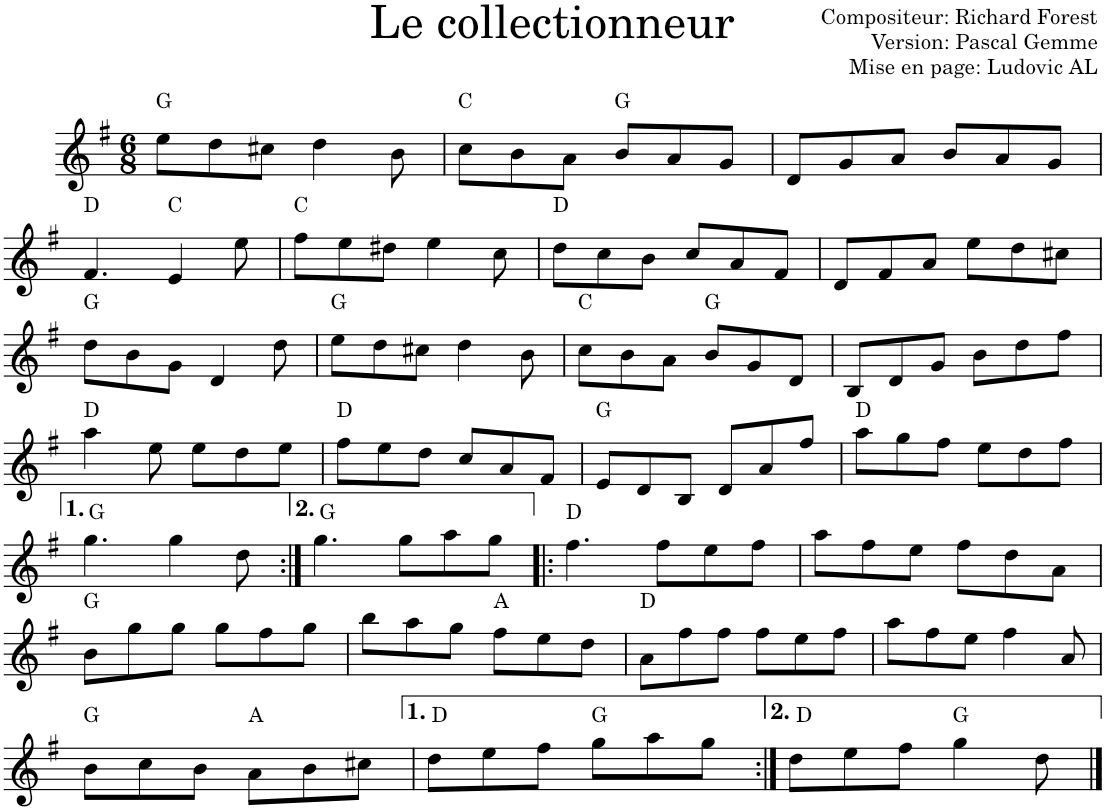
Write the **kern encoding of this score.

**kern	**harte
*part1	*part1
*staff1	*
*I"Voice	*
*I'V	*
*clefG2	*
*k[f#]	*
*M6/8	*
=1	=1
8ee\L	G:maj
8dd\	.
8cc#X\J	.
4dd\	.
8b\	.
=2	=2
8cc\L	C:maj
8b\	.
8a\J	.
8b/L	G:maj
8a/	.
8g/J	.
=3	=3
8d/L	.
8g/	.
8a/J	.
8b/L	.
8a/	.
8g/J	.
!!LO:LB:g=z
=4	=4
4.f#/	D:maj
4e/	C:maj
8ee\	.
=5	=5
8ff#\L	C:maj
8ee\	.
8dd#X\J	.
4ee\	.
8cc\	.
=6	=6
8dd\L	D:maj
8cc\	.
8b\J	.
8cc/L	.
8a/	.
8f#/J	.
=7	=7
8d/L	.
8f#/	.
8a/J	.
8ee\L	.
8dd\	.
8cc#X\J	.
!!LO:LB:g=z
=8	=8
8dd\L	G:maj
8b\	.
8g\J	.
4d/	.
8dd\	.
=9	=9
8ee\L	G:maj
8dd\	.
8cc#X\J	.
4dd\	.
8b\	.
=10	=10
8cc\L	C:maj
8b\	.
8a\J	.
8b/L	G:maj
8g/	.
8d/J	.
=11	=11
8B/L	.
8d/	.
8g/J	.
8b\L	.
8dd\	.
8ff#\J	.
!!LO:LB:g=z
=12	=12
4aa\	D:maj
8ee\	.
8ee\L	.
8dd\	.
8ee\J	.
=13	=13
8ff#\L	D:maj
8ee\	.
8dd\J	.
8cc/L	.
8a/	.
8f#/J	.
=14	=14
8e/L	G:maj
8d/	.
8B/J	.
8d/L	.
8a/	.
8ff#/J	.
=15	=15
8aa\L	D:maj
8gg\	.
8ff#\J	.
8ee\L	.
8dd\	.
8ff#\J	.
!!LO:LB:g=z
=16	=16
4.gg\	G:maj
4gg\	.
8dd\	.
=17:|!	=17:|!
4.gg\	G:maj
8gg\L	.
8aa\	.
8gg\J	.
=18!|:	=18!|:
4.ff#\	D:maj
8ff#\L	.
8ee\	.
8ff#\J	.
=19	=19
8aa\L	.
8ff#\	.
8ee\J	.
8ff#\L	.
8dd\	.
8a\J	.
!!LO:LB:g=z
=20	=20
8b\L	G:maj
8gg\	.
8gg\J	.
8gg\L	.
8ff#\	.
8gg\J	.
=21	=21
8bb\L	.
8aa\	.
8gg\J	.
8ff#\L	A:maj
8ee\	.
8dd\J	.
=22	=22
8a\L	D:maj
8ff#\	.
8ff#\J	.
8ff#\L	.
8ee\	.
8ff#\J	.
=23	=23
8aa\L	.
8ff#\	.
8ee\J	.
4ff#\	.
8a/	.
!!LO:LB:g=z
=24	=24
8b\L	G:maj
8cc\	.
8b\J	.
8a\L	A:maj
8b\	.
8cc#X\J	.
=25	=25
8dd\L	D:maj
8ee\	.
8ff#\J	.
8gg\L	G:maj
8aa\	.
8gg\J	.
=26:|!	=26:|!
8dd\L	D:maj
8ee\	.
8ff#\J	.
4gg\	G:maj
8dd\	.
==	==
*-	*-
